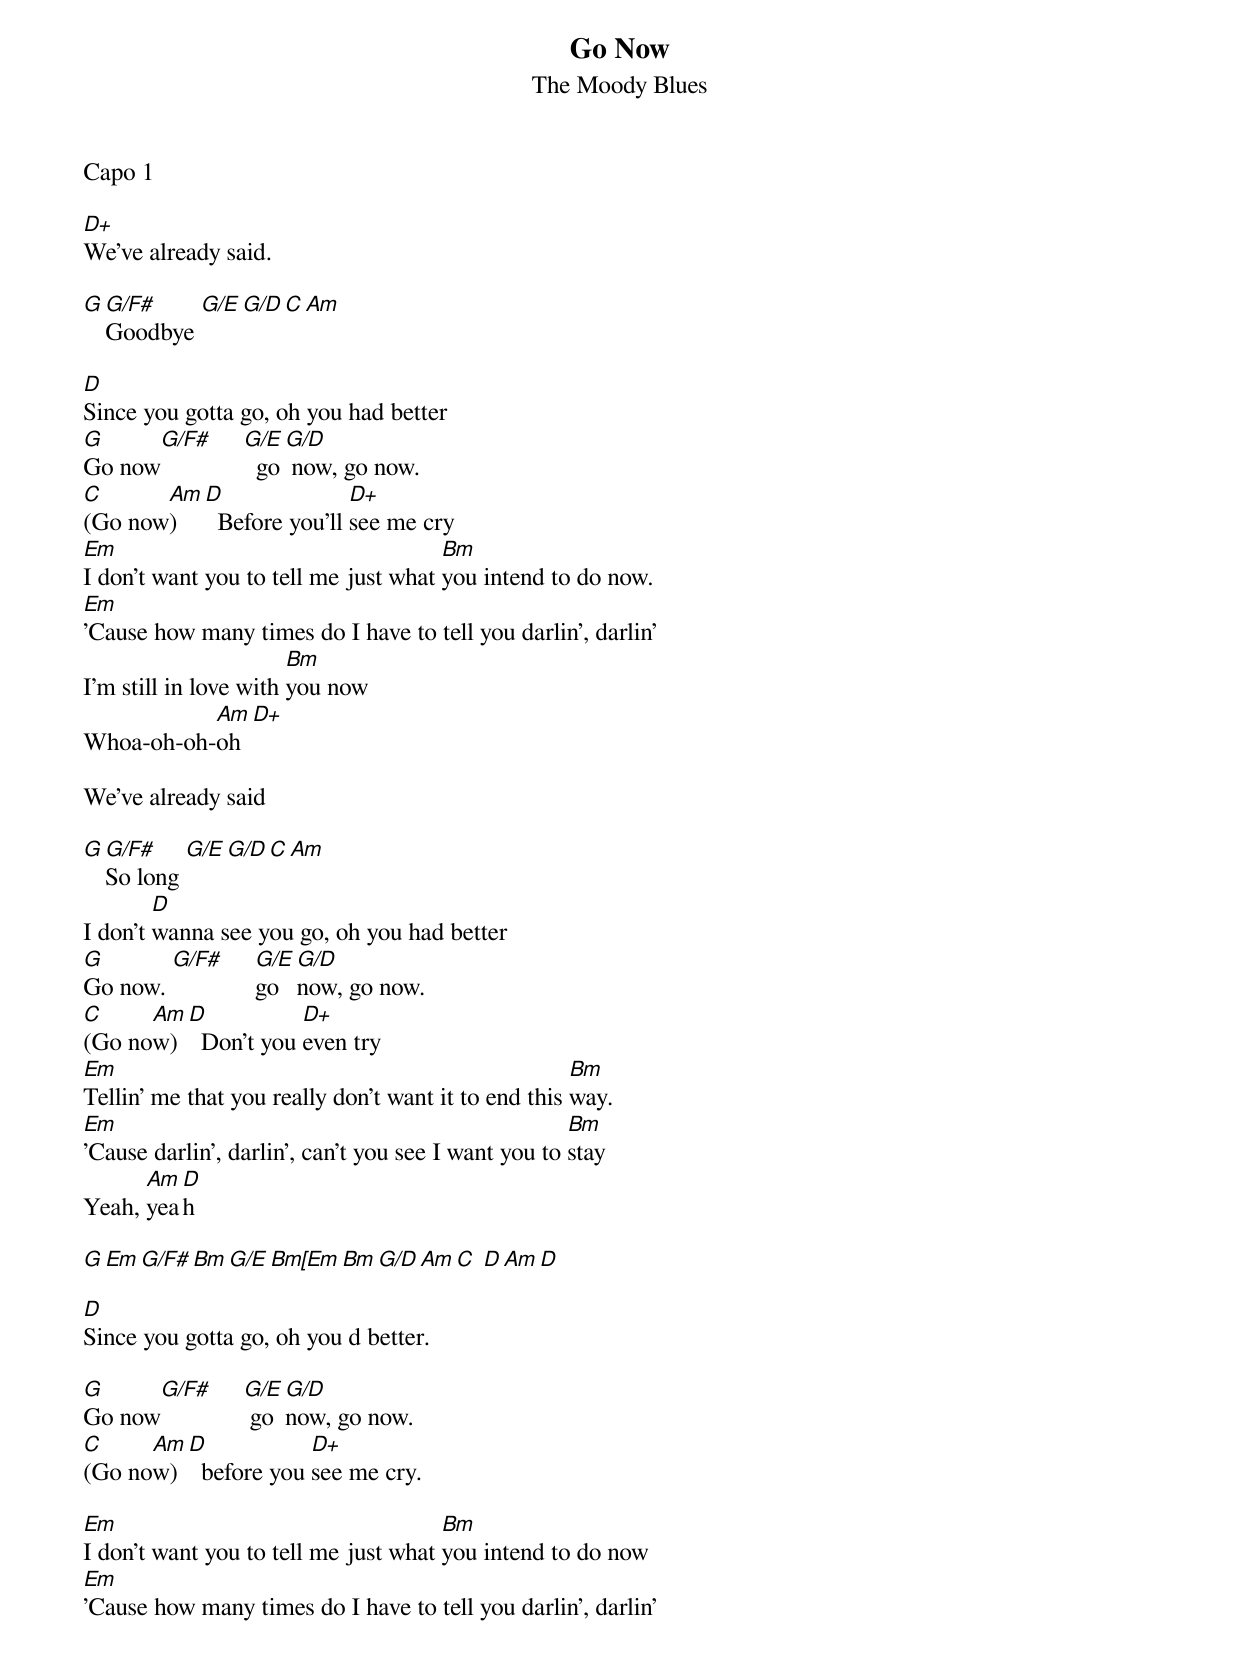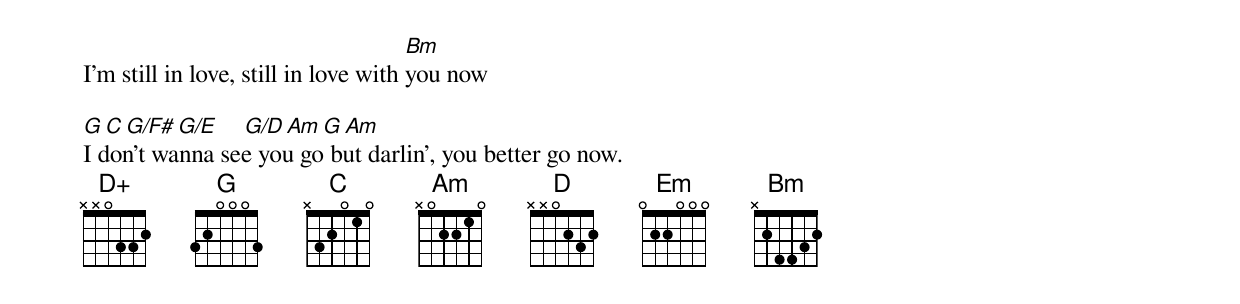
{title:Go Now}
{subtitle:The Moody Blues}

Capo 1

[D+]We've already said.

[G][G/F#]Goodbye [G/E][G/D][C][Am]

[D]Since you gotta go, oh you had better
[G]Go now[G/F#]     [G/E]  go[G/D] now, go now.
[C](Go now[Am])   [D]  Before you'll [D+]see me cry
[Em]I don't want you to tell me just what [Bm]you intend to do now.
[Em]'Cause how many times do I have to tell you darlin', darlin'
I'm still in love with [Bm]you now
Whoa-oh-oh-[Am]oh [D+]

We've already said

[G][G/F#]So long [G/E][G/D][C][Am]
I don't [D]wanna see you go, oh you had better
[G]Go now. [G/F#]     [G/E]go [G/D]now, go now.
[C](Go no[Am]w)[D]  Don't you [D+]even try
[Em]Tellin' me that you really don't want it to end this [Bm]way.
[Em]'Cause darlin', darlin', can't you see I want you to [Bm]stay
Yeah, [Am]yea[D]h

[G][Em][G/F#][Bm][G/E][Bm[Em][Bm][G/D][Am][C] [D][Am][D]

[D]Since you gotta go, oh you d better.

[G]Go now[G/F#]     [G/E] go[G/D]now, go now.
[C](Go no[Am]w)[D]  before you [D+]see me cry.

[Em]I don't want you to tell me just what [Bm]you intend to do now
[Em]'Cause how many times do I have to tell you darlin', darlin'
I'm still in love, still in love with [Bm]you now

[G][C][G/F#][G/E]    [G/D][Am][G][Am]
I don't wanna see you go but darlin', you better go now.
